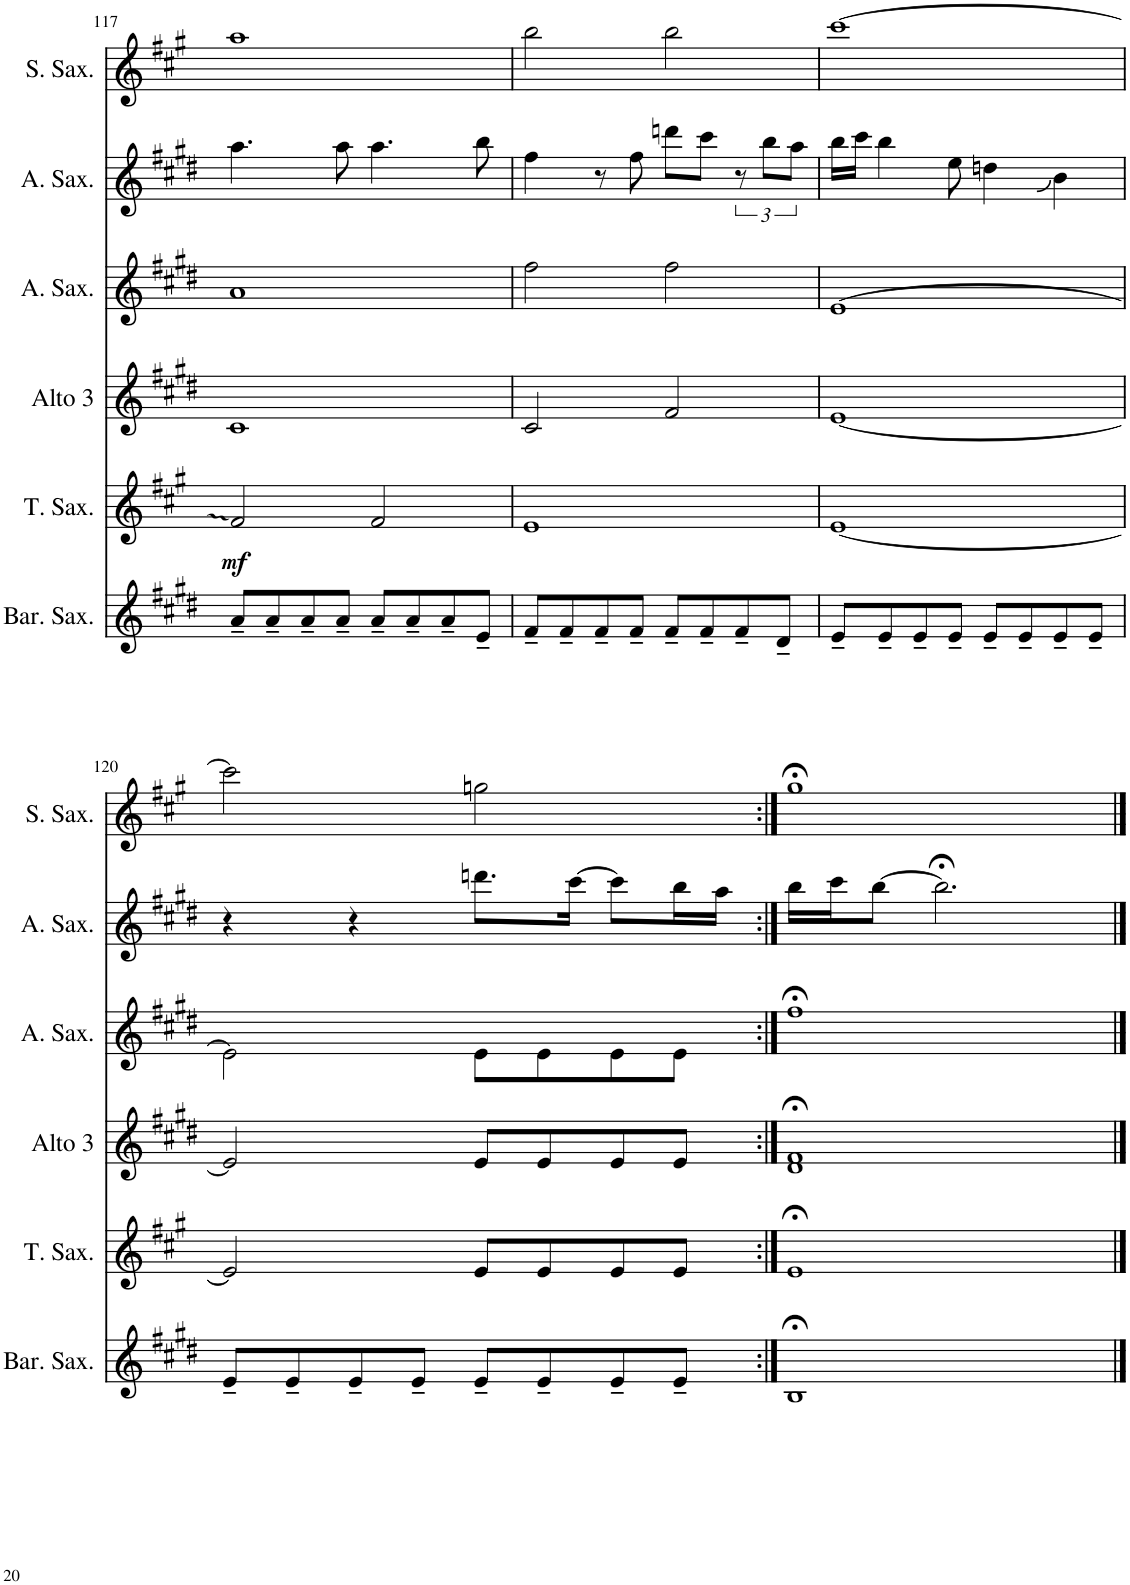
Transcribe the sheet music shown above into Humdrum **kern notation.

**kern	**kern	**dynam	**kern	**kern	**kern	**kern
*part6	*part5	*part5	*part4	*part3	*part2	*part1
*staff6	*staff5	*staff5	*staff4	*staff3	*staff2	*staff1
*I"Baritone Saxophone	*I"Tenor Saxophone	*	*I"Alto Sax 3	*I"Alto Sax 2	*I"Alto Saxophone	*I"Soprano Saxophone
*I'Bar. Sax.	*I'T. Sax.	*	*I'Alto 3	*I'Alto 2	*I'A. Sax.	*I'S. Sax.
!!LO:PB:g=z
*clefG2	*clefG2	*	*clefG2	*clefG2	*clefG2	*clefG2
*Trd12c21	*Trd8c14	*	*Trd5c9	*Trd5c9	*Trd5c9	*Trd1c2
*k[f#c#g#d#]	*k[f#c#g#]	*	*k[f#c#g#d#]	*k[f#c#g#d#]	*k[f#c#g#d#]	*k[f#c#g#]
*M4/4	*M4/4	*	*M4/4	*M4/4	*M4/4	*M4/4
=117	=117	=117	=117	=117	=117	=117
!	!	!LO:DY:b	!	!	!	!
8a~/L	2f#/	mf	1c#	1a	4.aa\	1aa
8a~/	.	.	.	.	.	.
8a~/	.	.	.	.	.	.
8a~/J	.	.	.	.	8aa\	.
8a~/L	2f#/	.	.	.	4.aa\	.
8a~/	.	.	.	.	.	.
8a~/	.	.	.	.	.	.
8e~/J	.	.	.	.	8bb\	.
=118	=118	=118	=118	=118	=118	=118
8f#~/L	1e	.	2c#/	2ff#\	4ff#\	2bb\
8f#~/	.	.	.	.	.	.
8f#~/	.	.	.	.	8r	.
8f#~/J	.	.	.	.	8ff#\	.
8f#~/L	.	.	2f#/	2ff#\	8dddn\L	2bb\
8f#~/	.	.	.	.	8ccc#\J	.
8f#~/	.	.	.	.	12r	.
.	.	.	.	.	12bb\L	.
8d#~/J	.	.	.	.	.	.
.	.	.	.	.	12aa\J	.
=119	=119	=119	=119	=119	=119	=119
8e~/L	[1e	.	[1e	[1e	16bb\LL	[1ccc#
.	.	.	.	.	16ccc#\JJ	.
8e~/	.	.	.	.	4bb\	.
8e~/	.	.	.	.	.	.
8e~/J	.	.	.	.	8ee\	.
8e~/L	.	.	.	.	4ddn\	.
8e~/	.	.	.	.	.	.
8e~/	.	.	.	.	4b\	.
8e~/J	.	.	.	.	.	.
!!LO:LB:g=z
=120	=120	=120	=120	=120	=120	=120
8e~/L	2e/]	.	2e/]	2e\]	4r	2ccc#\]
8e~/	.	.	.	.	.	.
8e~/	.	.	.	.	4r	.
8e~/J	.	.	.	.	.	.
8e~/L	8e/L	.	8e/L	8e\L	8.dddn\L	2ggn\
8e~/	8e/	.	8e/	8e\	.	.
.	.	.	.	.	[16ccc#\Jk	.
8e~/	8e/	.	8e/	8e\	8ccc#\L]	.
8e~/J	8e/J	.	8e/J	8e\J	16bb\L	.
.	.	.	.	.	16aa\JJ	.
=121:|!	=121:|!	=121:|!	=121:|!	=121:|!	=121:|!	=121:|!
1B;<	1e;<	.	1d#;< 1f#;<	1ff#;<	16bb\LL	1gg#;<
.	.	.	.	.	16ccc#\J	.
.	.	.	.	.	[8bb\J	.
.	.	.	.	.	2.bb;<\]	.
==	==	==	==	==	==	==
*-	*-	*-	*-	*-	*-	*-
